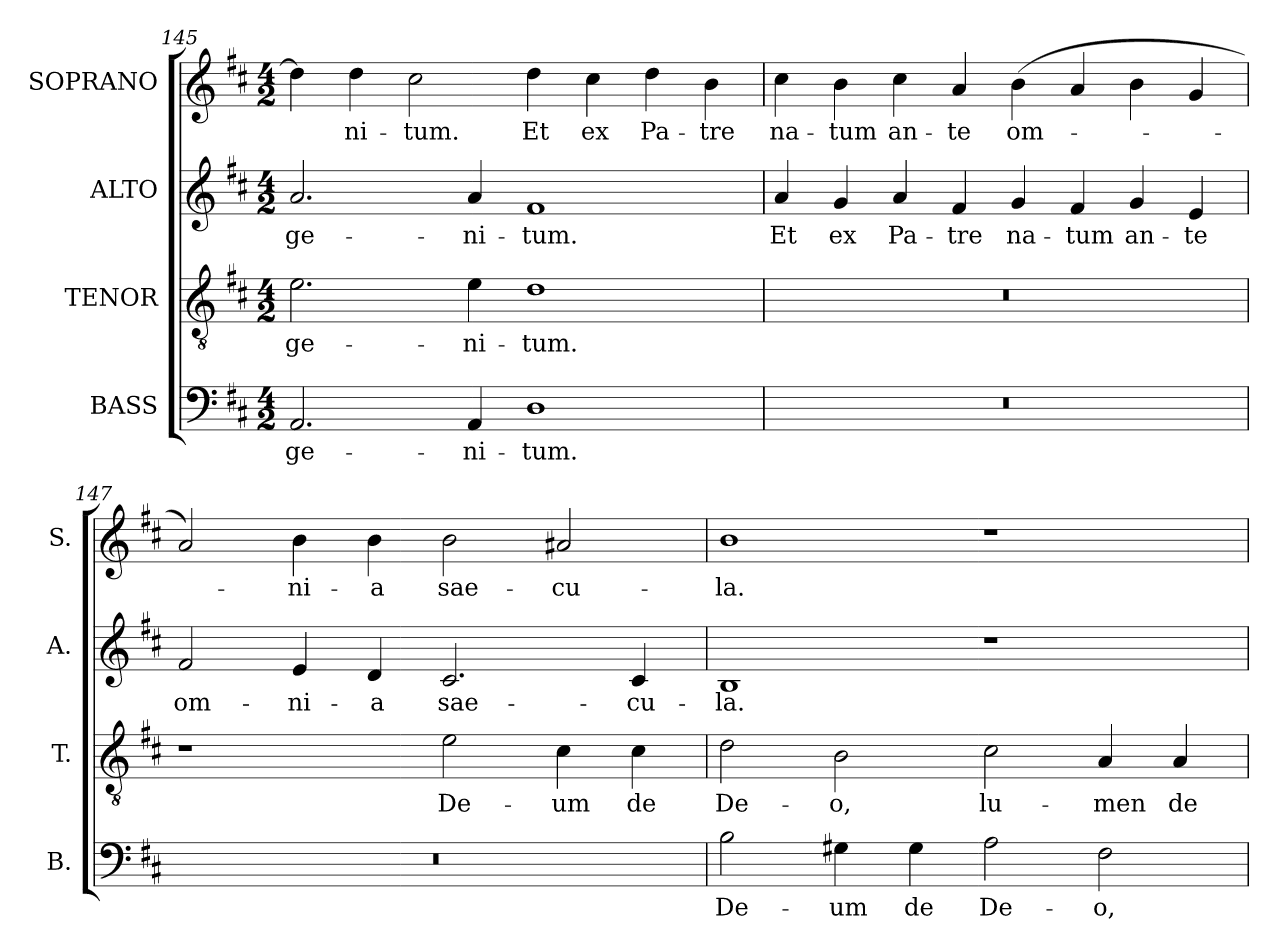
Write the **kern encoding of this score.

**kern	**text	**kern	**text	**kern	**text	**kern	**text
*part4	*part4	*part3	*part3	*part2	*part2	*part1	*part1
*staff4	*staff4	*staff3	*staff3	*staff2	*staff2	*staff1	*staff1
*I"BASS	*	*I"TENOR	*	*I"ALTO	*	*I"SOPRANO	*
*I'B.	*	*I'T.	*	*I'A.	*	*I'S.	*
*clefF4	*	*clefGv2	*	*clefG2	*	*clefG2	*
*	*	*ITrd7c12	*	*	*	*	*
*k[f#c#]	*	*k[f#c#]	*	*k[f#c#]	*	*k[f#c#]	*
*D:	*	*D:	*	*D:	*	*D:	*
*M4/2	*	*M4/2	*	*M4/2	*	*M4/2	*
=145	=145	=145	=145	=145	=145	=145	=145
!	!LO:LY:b:color=#000000	!	!	!	!	!	!
!	!	!	!LO:LY:b:color=#000000	!	!	!	!
!	!	!	!	!	!LO:LY:b:color=#000000	!	!
2.AAi/	-ge-	2.Ei\	-ge-	2.ai/	-ge-	4ddi\]	.
!	!	!	!	!	!	!	!LO:LY:b:color=#000000
.	.	.	.	.	.	4ddi\	-ni-
!	!	!	!	!	!	!	!LO:LY:b:color=#000000
.	.	.	.	.	.	2cc#i\	-tum.
!	!LO:LY:b:color=#000000	!	!	!	!	!	!
!	!	!	!LO:LY:b:color=#000000	!	!	!	!
!	!	!	!	!	!LO:LY:b:color=#000000	!	!
4AAi/	-ni-	4Ei\	-ni-	4ai/	-ni-	.	.
!	!LO:LY:b:color=#000000	!	!	!	!	!	!
!	!	!	!LO:LY:b:color=#000000	!	!	!	!
!	!	!	!	!	!LO:LY:b:color=#000000	!	!
!	!	!	!	!	!	!	!LO:LY:b:color=#000000
1Di	-tum.	1Di	-tum.	1f#i	-tum.	4ddi\	Et
!	!	!	!	!	!	!	!LO:LY:b:color=#000000
.	.	.	.	.	.	4cc#i\	ex
!	!	!	!	!	!	!	!LO:LY:b:color=#000000
.	.	.	.	.	.	4ddi\	Pa-
!	!	!	!	!	!	!	!LO:LY:b:color=#000000
.	.	.	.	.	.	4bi\	-tre
!!LO:LB:g=z
=146	=146	=146	=146	=146	=146	=146	=146
!LO:N:vis=1	!	!LO:N:vis=1	!	!	!	!	!
!	!	!	!	!	!LO:LY:b:color=#000000	!	!
!	!	!	!	!	!	!	!LO:LY:b:color=#000000
0r	.	0r	.	4ai/	Et	4cc#i\	na-
!	!	!	!	!	!LO:LY:b:color=#000000	!	!
!	!	!	!	!	!	!	!LO:LY:b:color=#000000
.	.	.	.	4gi/	ex	4bi\	-tum
!	!	!	!	!	!LO:LY:b:color=#000000	!	!
!	!	!	!	!	!	!	!LO:LY:b:color=#000000
.	.	.	.	4ai/	Pa-	4cc#i\	an-
!	!	!	!	!	!LO:LY:b:color=#000000	!	!
!	!	!	!	!	!	!	!LO:LY:b:color=#000000
.	.	.	.	4f#i/	-tre	4ai/	-te
!	!	!	!	!	!LO:LY:b:color=#000000	!	!
!	!	!	!	!	!	!	!LO:LY:b:color=#000000
.	.	.	.	4gi/	na-	(4bi\	om-
!	!	!	!	!	!LO:LY:b:color=#000000	!	!
.	.	.	.	4f#i/	-tum	4ai/	.
!	!	!	!	!	!LO:LY:b:color=#000000	!	!
.	.	.	.	4gi/	an-	4bi\	.
!	!	!	!	!	!LO:LY:b:color=#000000	!	!
.	.	.	.	4ei/	-te	4gi/	.
=147	=147	=147	=147	=147	=147	=147	=147
!LO:N:vis=1	!	!	!	!	!	!	!
!	!	!	!	!	!LO:LY:b:color=#000000	!	!
0r	.	1r	.	2f#i/	om-	2ai/)	.
!	!	!	!	!	!LO:LY:b:color=#000000	!	!
!	!	!	!	!	!	!	!LO:LY:b:color=#000000
.	.	.	.	4ei/	-ni-	4bi\	-ni-
!	!	!	!	!	!LO:LY:b:color=#000000	!	!
!	!	!	!	!	!	!	!LO:LY:b:color=#000000
.	.	.	.	4di/	-a	4bi\	-a
!	!	!	!LO:LY:b:color=#000000	!	!	!	!
!	!	!	!	!	!LO:LY:b:color=#000000	!	!
!	!	!	!	!	!	!	!LO:LY:b:color=#000000
.	.	2Ei\	De-	2.c#i/	sae-	2bi\	sae-
!	!	!	!LO:LY:b:color=#000000	!	!	!	!
!	!	!	!	!	!	!	!LO:LY:b:color=#000000
.	.	4C#i\	-um	.	.	2a#Xi/	-cu-
!	!	!	!LO:LY:b:color=#000000	!	!	!	!
!	!	!	!	!	!LO:LY:b:color=#000000	!	!
.	.	4C#i\	de	4c#i/	-cu-	.	.
=148	=148	=148	=148	=148	=148	=148	=148
!	!LO:LY:b:color=#000000	!	!	!	!	!	!
!	!	!	!LO:LY:b:color=#000000	!	!	!	!
!	!	!	!	!	!LO:LY:b:color=#000000	!	!
!	!	!	!	!	!	!	!LO:LY:b:color=#000000
2Bi\	De-	2Di\	De-	1Bi	-la.	1bi	-la.
!	!LO:LY:b:color=#000000	!	!	!	!	!	!
!	!	!	!LO:LY:b:color=#000000	!	!	!	!
4G#Xi\	-um	2BBi\	-o,	.	.	.	.
!	!LO:LY:b:color=#000000	!	!	!	!	!	!
4G#i\	de	.	.	.	.	.	.
!	!LO:LY:b:color=#000000	!	!	!	!	!	!
!	!	!	!LO:LY:b:color=#000000	!	!	!	!
2Ai\	De-	2C#i\	lu-	1r	.	1r	.
!	!LO:LY:b:color=#000000	!	!	!	!	!	!
!	!	!	!LO:LY:b:color=#000000	!	!	!	!
2F#i\	-o,	4AAi/	-men	.	.	.	.
!	!	!	!LO:LY:b:color=#000000	!	!	!	!
.	.	4AAi/	de	.	.	.	.
=	=	=	=	=	=	=	=
*-	*-	*-	*-	*-	*-	*-	*-
